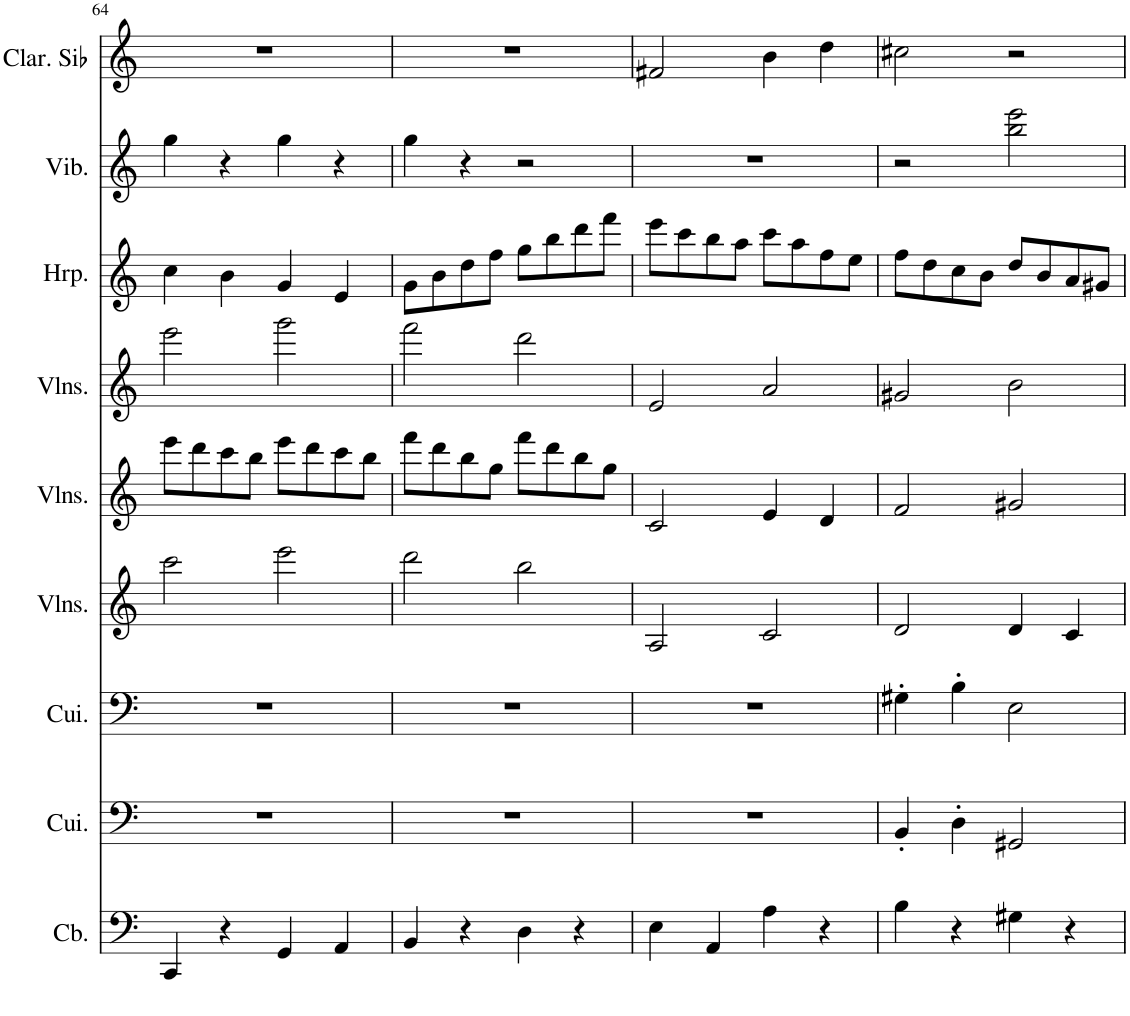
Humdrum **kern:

**kern	**kern	**kern	**kern	**kern	**kern	**kern	**kern	**kern
*part9	*part8	*part7	*part6	*part5	*part4	*part3	*part2	*part1
*staff9	*staff8	*staff7	*staff6	*staff5	*staff4	*staff3	*staff2	*staff1
*I"Contrebasse	*I"Cuivres	*I"Cuivres	*I"Violons	*I"Violons	*I"Violons	*I"Harpe	*I"Vibraphone	*I"Clarinette en Sib, Timid
*I'Cb.	*I'Cui.	*I'Cui.	*I'Vlns.	*I'Vlns.	*I'Vlns.	*I'Hrp.	*I'Vib.	*I'Clar. Sib
!!LO:PB:g=z
*clefF4	*clefF4	*clefF4	*clefG2	*clefG2	*clefG2	*clefG2	*clefG2	*clefG2
*Trd7c12	*	*	*	*	*	*	*	*Trd1c2
*k[]	*k[]	*k[]	*k[]	*k[]	*k[]	*k[]	*k[]	*k[]
*M4/4	*M4/4	*M4/4	*M4/4	*M4/4	*M4/4	*M4/4	*M4/4	*M4/4
=64	=64	=64	=64	=64	=64	=64	=64	=64
4CC/	1r	1r	2ccc\	8eee\L	2eee\	4cc\	4gg\	1r
.	.	.	.	8ddd\	.	.	.	.
4r	.	.	.	8ccc\	.	4b\	4r	.
.	.	.	.	8bb\J	.	.	.	.
4GG/	.	.	2eee\	8eee\L	2ggg\	4g/	4gg\	.
.	.	.	.	8ddd\	.	.	.	.
4AA/	.	.	.	8ccc\	.	4e/	4r	.
.	.	.	.	8bb\J	.	.	.	.
=65	=65	=65	=65	=65	=65	=65	=65	=65
4BB/	1r	1r	2ddd\	8fff\L	2fff\	8g\L	4gg\	1r
.	.	.	.	8ddd\	.	8b\	.	.
4r	.	.	.	8bb\	.	8dd\	4r	.
.	.	.	.	8gg\J	.	8ff\J	.	.
4D\	.	.	2bb\	8fff\L	2ddd\	8gg\L	2r	.
.	.	.	.	8ddd\	.	8bb\	.	.
4r	.	.	.	8bb\	.	8ddd\	.	.
.	.	.	.	8gg\J	.	8fff\J	.	.
=66	=66	=66	=66	=66	=66	=66	=66	=66
4E\	1r	1r	2A/	2c/	2e/	8eee\L	1r	2f#X/
.	.	.	.	.	.	8ccc\	.	.
4AA/	.	.	.	.	.	8bb\	.	.
.	.	.	.	.	.	8aa\J	.	.
4A\	.	.	2c/	4e/	2a/	8ccc\L	.	4b\
.	.	.	.	.	.	8aa\	.	.
4r	.	.	.	4d/	.	8ff\	.	4dd\
.	.	.	.	.	.	8ee\J	.	.
=67	=67	=67	=67	=67	=67	=67	=67	=67
4B\	4BB'/	4G#X'\	2d/	2f/	2g#X/	8ff\L	2r	2cc#X\
.	.	.	.	.	.	8dd\	.	.
4r	4D'\	4B'\	.	.	.	8cc\	.	.
.	.	.	.	.	.	8b\J	.	.
4G#X\	2GG#X/	2E\	4d/	2g#X/	2b\	8dd/L	2bb\ 2eee\	2r
.	.	.	.	.	.	8b/	.	.
4r	.	.	4c/	.	.	8a/	.	.
.	.	.	.	.	.	8g#X/J	.	.
=	=	=	=	=	=	=	=	=
*-	*-	*-	*-	*-	*-	*-	*-	*-
